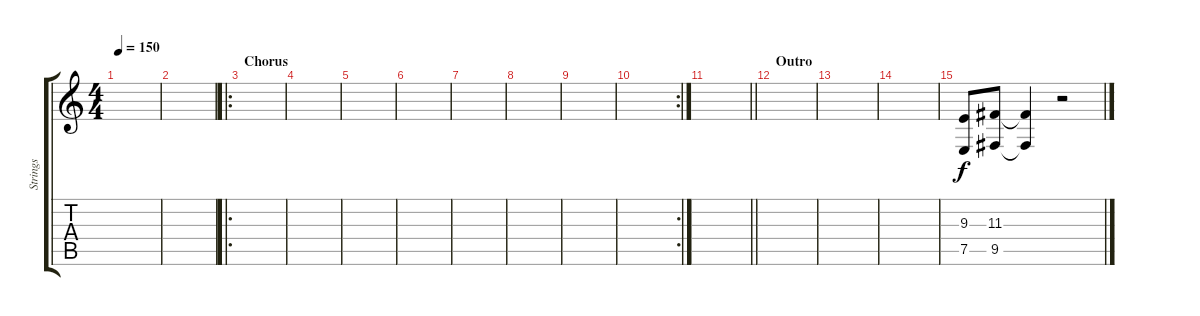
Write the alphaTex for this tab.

\track ("Strings" "Strings") {instrument stringensemble1}
\staff {score tabs}
\tuning (E4 B3 G3 D3 A2 E2) {hide}
\ts (4 4)
\tempo 150
\clef g2
\ks c
|
|
\ro
\section ("" "Chorus")
|
|
|
|
|
|
|
\rc 2
|
\barLineRight lightlight
|
\section ("" "Outro")
|
|
|
(9.3 7.5).8{instrument orchestrahit} (11.3 9.5).8 (11.3{t} 9.5{t}).4 r.2
